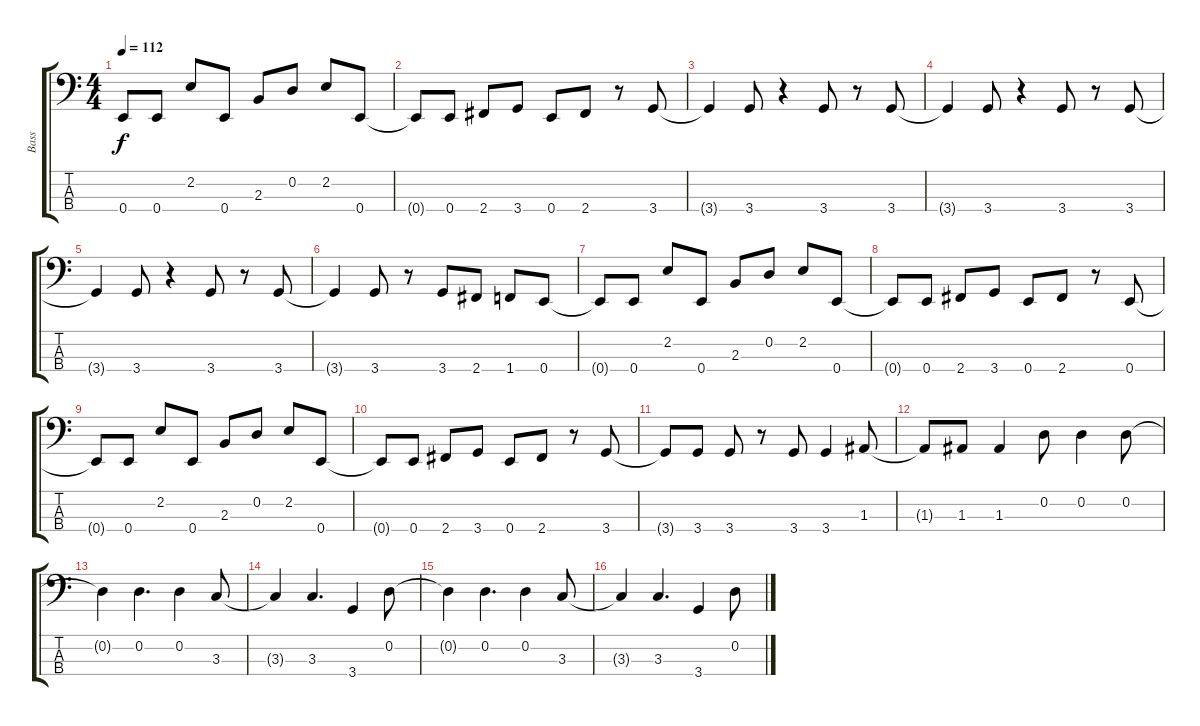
\track ("Bass" "Bass") {instrument electricbassfinger}
\staff {score tabs}
\tuning (G2 D2 A1 E1) {hide}
\ts (4 4)
\tempo 112
\clef f4
\ks c
0.4{t}.8{dy f} 0.4.8 2.2.8 0.4.8 2.3.8 0.2.8 2.2.8 0.4.8 |
0.4{t}.8 0.4.8 2.4.8 3.4.8 0.4.8 2.4.8 r.8 3.4.8 |
3.4{t}.4 3.4.8 r.4 3.4.8 r.8 3.4.8 |
3.4{t}.4 3.4.8 r.4 3.4.8 r.8 3.4.8 |
3.4{t}.4 3.4.8 r.4 3.4.8 r.8 3.4.8 |
3.4{t}.4 3.4.8 r.8 3.4.8 2.4.8 1.4.8 0.4.8 |
0.4{t}.8 0.4.8 2.2.8 0.4.8 2.3.8 0.2.8 2.2.8 0.4.8 |
0.4{t}.8 0.4.8 2.4.8 3.4.8 0.4.8 2.4.8 r.8 0.4.8 |
0.4{t}.8 0.4.8 2.2.8 0.4.8 2.3.8 0.2.8 2.2.8 0.4.8 |
0.4{t}.8 0.4.8 2.4.8 3.4.8 0.4.8 2.4.8 r.8 3.4.8 |
3.4{t}.8 3.4.8 3.4.8 r.8 3.4.8 3.4.4 1.3.8 |
1.3{t}.8 1.3.8 1.3.4 0.2.8 0.2.4 0.2.8 |
0.2{t}.4 0.2.4{d} 0.2.4 3.3.8 |
3.3{t}.4 3.3.4{d} 3.4.4 0.2.8 |
0.2{t}.4 0.2.4{d} 0.2.4 3.3.8 |
3.3{t}.4 3.3.4{d} 3.4.4 0.2.8
